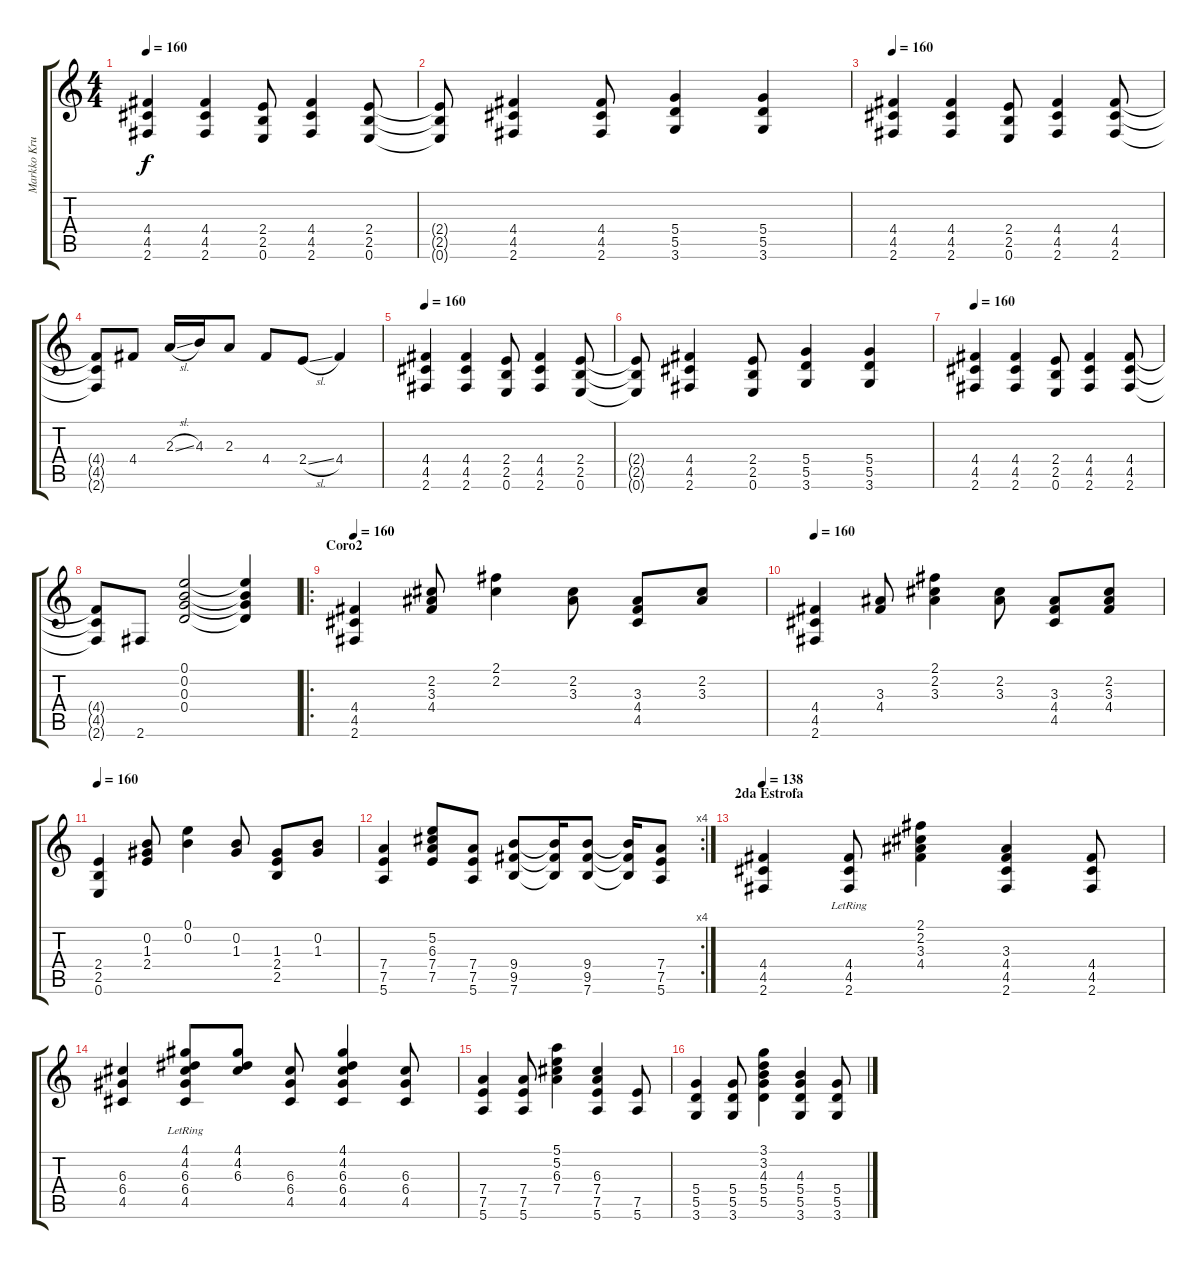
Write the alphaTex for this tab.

\track ("Markko Kruz" "Markko Kru") {instrument overdrivenguitar}
\staff {score tabs}
\tuning (E4 B3 G3 D3 A2 E2) {hide}
\ts (4 4)
\tempo 160
\clef g2
\ks c
(4.4 4.5 2.6).4{dy f} (4.4 4.5 2.6).4 (2.4 2.5 0.6).8 (4.4 4.5 2.6).4 (2.4 2.5 0.6).8 |
(2.4{t} 2.5{t} 0.6{t}).8 (4.4 4.5 2.6).4 (4.4 4.5 2.6).8 (5.4 5.5 3.6).4 (5.4 5.5 3.6).4 |
\tempo 160
(4.4 4.5 2.6).4 (4.4 4.5 2.6).4 (2.4 2.5 0.6).8 (4.4 4.5 2.6).4 (4.4 4.5 2.6).8 |
(4.4{t} 4.5{t} 2.6{t}).8 4.4.8 2.3{sl}.16 4.3.16 2.3.8 4.4.8 2.4{sl}.8 4.4.4 |
\tempo 160
(4.4 4.5 2.6).4 (4.4 4.5 2.6).4 (2.4 2.5 0.6).8 (4.4 4.5 2.6).4 (2.4 2.5 0.6).8 |
(2.4{t} 2.5{t} 0.6{t}).8 (4.4 4.5 2.6).4 (2.4 2.5 0.6).8 (5.4 5.5 3.6).4 (5.4 5.5 3.6).4 |
\tempo 160
(4.4 4.5 2.6).4 (4.4 4.5 2.6).4 (2.4 2.5 0.6).8 (4.4 4.5 2.6).4 (4.4 4.5 2.6).8 |
(4.4{t} 4.5{t} 2.6{t}).8 2.6.8 (0.1 0.2 0.3 0.4).2 (0.1{t} 0.2{t} 0.3{t} 0.4{t}).4 |
\ro
\section ("" "Coro2")
\tempo 160
(4.4 4.5 2.6).4{volume 11} (2.2 3.3 4.4).8 (2.1 2.2).4 (2.2 3.3).8 (3.3 4.4 4.5).8 (2.2 3.3).8 |
\tempo 160
(4.4 4.5 2.6).4 (3.3 4.4).8 (2.1 2.2 3.3).4 (2.2 3.3).8 (3.3 4.4 4.5).8 (2.2 3.3 4.4).8 |
\tempo 160
(2.4 2.5 0.6).4 (0.2 1.3 2.4).8 (0.1 0.2).4 (0.2 1.3).8 (1.3 2.4 2.5).8 (0.2 1.3).8 |
\rc 4
(7.4 7.5 5.6).4 (5.2 6.3 7.4 7.5).8 (7.4 7.5 5.6).8 (9.4 9.5 7.6).8 (9.4{t} 9.5{t} 7.6{t}).16 (9.4 9.5 7.6).8 (9.4{t} 9.5{t} 7.6{t}).16 (7.4 7.5 5.6).8 |
\section ("" "2da Estrofa")
\tempo 138
(4.4 4.5 2.6).4{volume 9 instrument acousticguitarsteel} (4.4{lr} 4.5{lr} 2.6{lr}).8 (2.1 2.2 3.3 4.4).4 (3.3 4.4 4.5 2.6).4 (4.4 4.5 2.6).8 |
(6.3 6.4 4.5).4 (4.1{lr} 4.2{lr} 6.3{lr} 6.4{lr} 4.5{lr}).8 (4.1 4.2 6.3).8 (6.3 6.4 4.5).8 (4.1 4.2 6.3 6.4 4.5).4 (6.3 6.4 4.5).8 |
(7.4 7.5 5.6).4 (7.4 7.5 5.6).8 (5.1 5.2 6.3 7.4).4 (6.3 7.4 7.5 5.6).4 (7.5 5.6).8 |
(5.4 5.5 3.6).4 (5.4 5.5 3.6).8 (3.1 3.2 4.3 5.4 5.5).4 (4.3 5.4 5.5 3.6).4 (5.4 5.5 3.6).8
